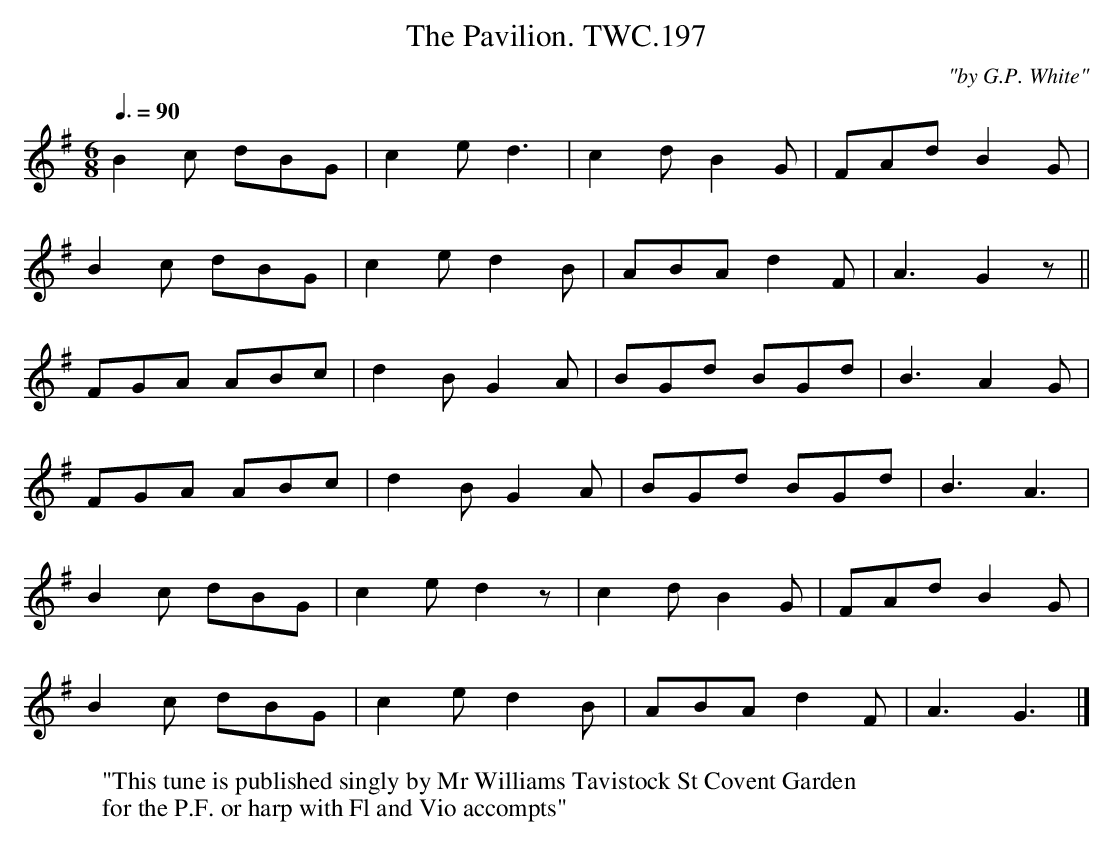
X:1
T:Pavilion. TWC.197, The
M:6/8
L:1/8
C:"by G.P. White"
W:"This tune is published singly by Mr Williams Tavistock St Covent Garden
W:for the P.F. or harp with Fl and Vio accompts"
Q:3/8=90
K:G
B2c dBG | c2e d3 | c2d B2G | FAd B2G |
B2c dBG | c2e d2B | ABA d2F | A3 G2z ||
FGA ABc | d2B G2A | BGd BGd | B3 A2G |
FGA ABc | d2B G2A | BGd BGd | B3 A3 |
B2c dBG | c2e d2z | c2d B2G | FAd B2G |
B2c dBG | c2e d2B | ABA d2F | A3 G3 |]
